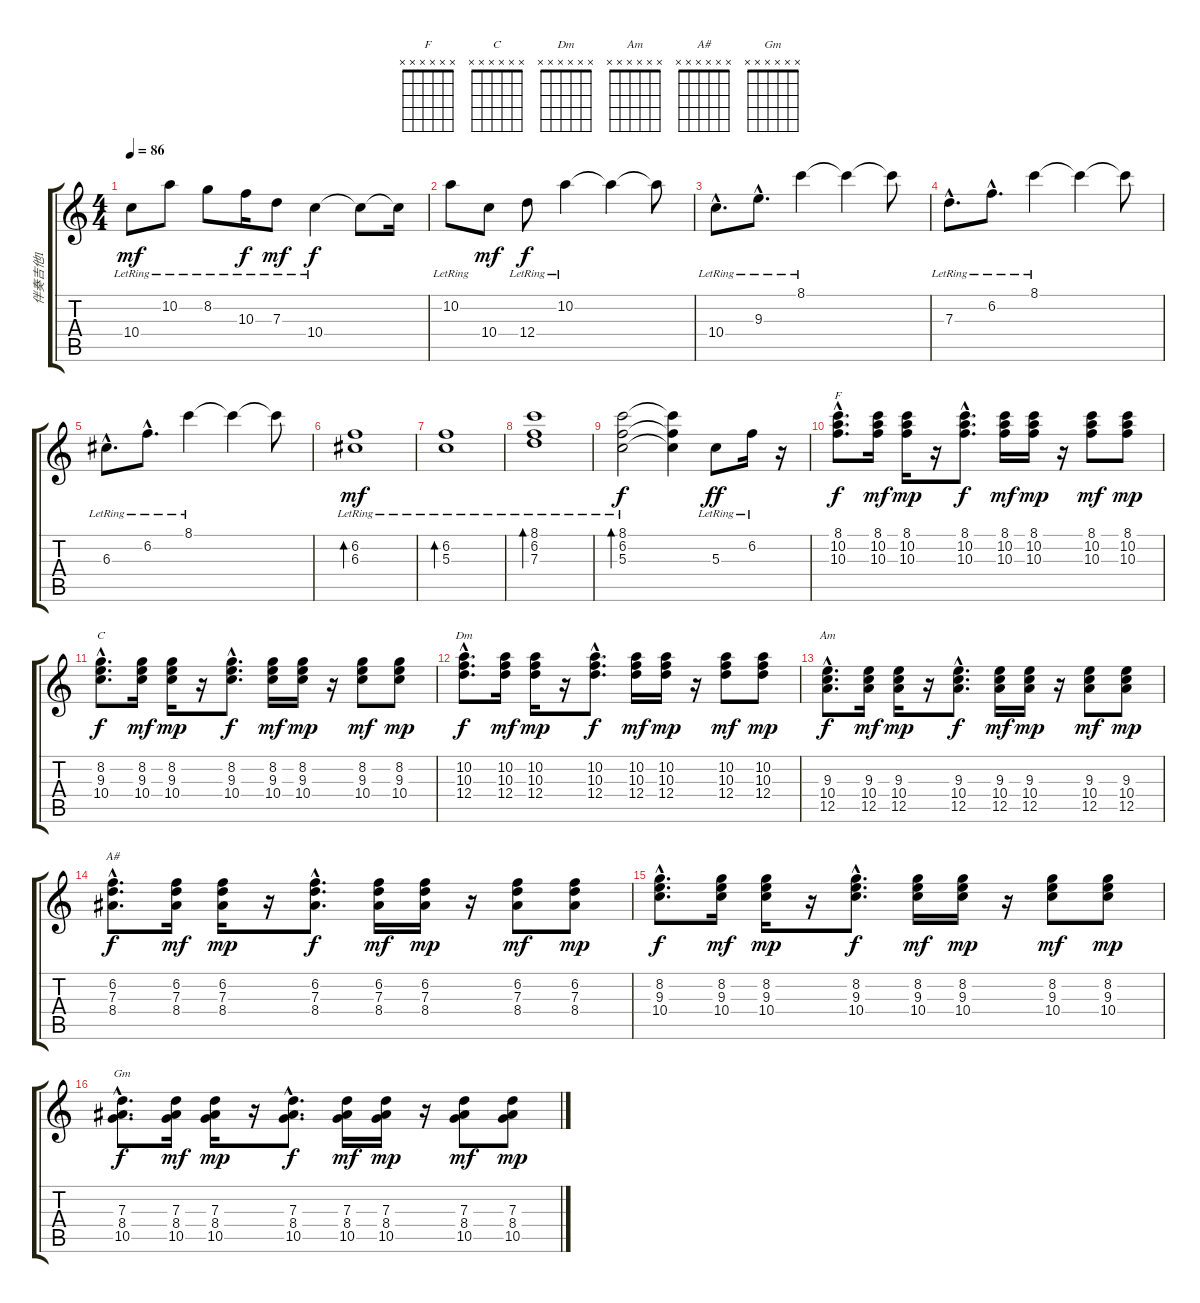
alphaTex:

\track ("伴奏吉他1" "伴奏吉他1") {instrument electricguitarjazz}
\staff {score tabs}
\tuning (E4 B3 G3 D3 A2 E2) {hide}
\chord ("F" x x x x x x) {firstfret 0}
\chord ("C" x x x x x x) {firstfret 0}
\chord ("Dm" x x x x x x) {firstfret 0}
\chord ("Am" x x x x x x) {firstfret 0}
\chord ("A#" x x x x x x) {firstfret 0}
\chord ("Gm" x x x x x x) {firstfret 0}
\ts (4 4)
\tempo 86
\clef g2
\ks c
10.4{lr}.8{dy mf} 10.2{lr}.8 8.2{lr}.8 10.3{lr}.16{dy f} 7.3{lr}.8{dy mf} 10.4{lr}.4{dy f} 10.4{t}.8 10.4{t}.16 |
10.2{lr}.8 10.4.8{dy mf} 12.4{lr}.8{dy f} 10.2{lr}.4 10.2{t}.4 10.2{t}.8 |
10.4{hac lr}.8{d} 9.3{hac lr}.8{d} 8.1{lr}.4 8.1{t}.4 8.1{t}.8 |
7.3{hac lr}.8{d} 6.2{hac lr}.8{d} 8.1{lr}.4 8.1{t}.4 8.1{t}.8 |
6.3{hac lr}.8{d} 6.2{hac lr}.8{d} 8.1{lr}.4 8.1{t}.4 8.1{t}.8 |
(6.2{lr} 6.3{lr}).1{bd 240 dy mf} |
(6.2{lr} 5.3{lr}).1{bd 240} |
(8.1{lr} 6.2{lr} 7.3{lr}).1{bd 240} |
(8.1{lr} 6.2{lr} 5.3{lr}).2{bd 240 dy f} (8.1{t} 6.2{t} 5.3{t}).4 5.3{lr}.8{dy ff} 6.2{lr}.16 r.16 |
(8.1{hac} 10.2{hac} 10.3{hac}).8{d ch "F" dy f} (8.1 10.2 10.3).16{dy mf} (8.1 10.2 10.3).16{dy mp} r.16 (8.1{hac} 10.2{hac} 10.3{hac}).8{d dy f} (8.1 10.2 10.3).16{dy mf} (8.1 10.2 10.3).16{dy mp} r.16 (8.1 10.2 10.3).8{dy mf} (8.1 10.2 10.3).8{dy mp} |
(8.2{hac} 9.3{hac} 10.4{hac}).8{d ch "C" dy f} (8.2 9.3 10.4).16{dy mf} (8.2 9.3 10.4).16{dy mp} r.16 (8.2{hac} 9.3{hac} 10.4{hac}).8{d dy f} (8.2 9.3 10.4).16{dy mf} (8.2 9.3 10.4).16{dy mp} r.16 (8.2 9.3 10.4).8{dy mf} (8.2 9.3 10.4).8{dy mp} |
(10.2{hac} 10.3{hac} 12.4{hac}).8{d ch "Dm" dy f} (10.2 10.3 12.4).16{dy mf} (10.2 10.3 12.4).16{dy mp} r.16 (10.2{hac} 10.3{hac} 12.4{hac}).8{d dy f} (10.2 10.3 12.4).16{dy mf} (10.2 10.3 12.4).16{dy mp} r.16 (10.2 10.3 12.4).8{dy mf} (10.2 10.3 12.4).8{dy mp} |
(9.3{hac} 10.4{hac} 12.5{hac}).8{d ch "Am" dy f} (9.3 10.4 12.5).16{dy mf} (9.3 10.4 12.5).16{dy mp} r.16 (9.3{hac} 10.4{hac} 12.5{hac}).8{d dy f} (9.3 10.4 12.5).16{dy mf} (9.3 10.4 12.5).16{dy mp} r.16 (9.3 10.4 12.5).8{dy mf} (9.3 10.4 12.5).8{dy mp} |
(6.2{hac} 7.3{hac} 8.4{hac}).8{d ch "A#" dy f} (6.2 7.3 8.4).16{dy mf} (6.2 7.3 8.4).16{dy mp} r.16 (6.2{hac} 7.3{hac} 8.4{hac}).8{d dy f} (6.2 7.3 8.4).16{dy mf} (6.2 7.3 8.4).16{dy mp} r.16 (6.2 7.3 8.4).8{dy mf} (6.2 7.3 8.4).8{dy mp} |
(8.2{hac} 9.3{hac} 10.4{hac}).8{d dy f} (8.2 9.3 10.4).16{dy mf} (8.2 9.3 10.4).16{dy mp} r.16 (8.2{hac} 9.3{hac} 10.4{hac}).8{d dy f} (8.2 9.3 10.4).16{dy mf} (8.2 9.3 10.4).16{dy mp} r.16 (8.2 9.3 10.4).8{dy mf} (8.2 9.3 10.4).8{dy mp} |
(7.3{hac} 8.4{hac} 10.5{hac}).8{d ch "Gm" dy f} (7.3 8.4 10.5).16{dy mf} (7.3 8.4 10.5).16{dy mp} r.16 (7.3{hac} 8.4{hac} 10.5{hac}).8{d dy f} (7.3 8.4 10.5).16{dy mf} (7.3 8.4 10.5).16{dy mp} r.16 (7.3 8.4 10.5).8{dy mf} (7.3 8.4 10.5).8{dy mp}
